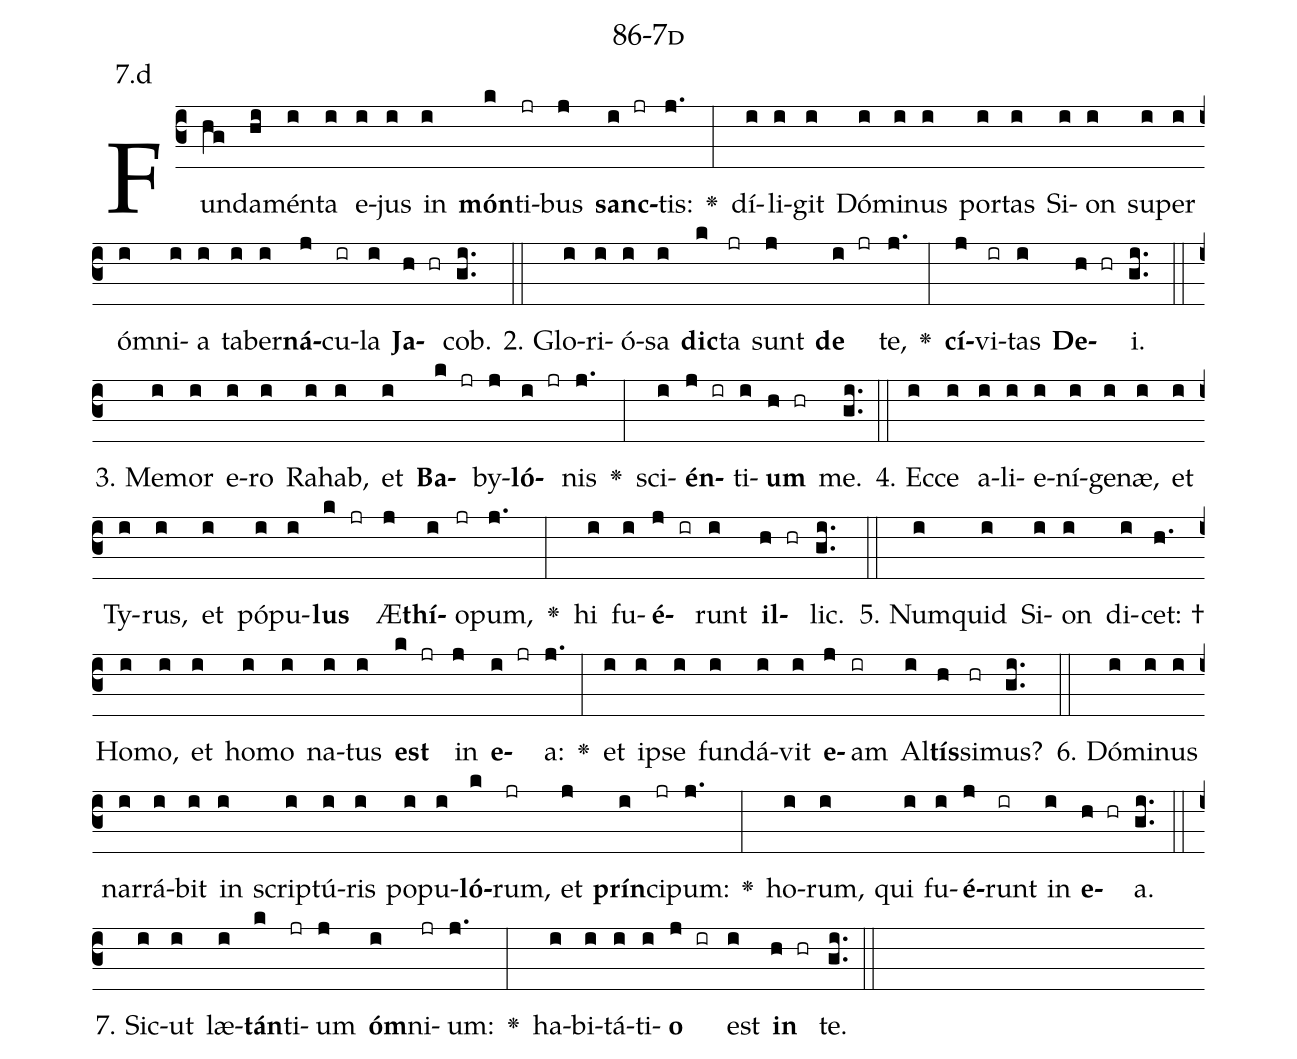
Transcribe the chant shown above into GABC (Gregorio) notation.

name: 86-7d;
annotation: 7.d;
%%
(c3)Fun(hg)da(hi)mén(i)ta(i) e(i)jus(i) in(i) <b>món</b>(k)ti(jr)bus(j) <b>sanc</b>(i jr)tis:(j.) <v>\greheightstar</v>(:) dí(i)li(i)git(i) Dó(i)mi(i)nus(i) por(i)tas(i) Si(i)on(i) su(i)per(i) óm(i)ni(i)a(i) ta(i)ber(i)<b>ná</b>(j)cu(ir)la(i) <b>Ja</b>(h hr)cob.(gi..) (::)
2. Glo(i)ri(i)ó(i)sa(i) <b>dic</b>(k)ta(jr) sunt(j) <b>de</b>(i jr) te,(j.) <v>\greheightstar</v>(:) <b>cí</b>(j)vi(ir)tas(i) <b>De</b>(h hr)i.(gi..) (::)
3. Me(i)mor(i) e(i)ro(i) Ra(i)hab,(i) et(i) <b>Ba</b>(k jr)by(j)<b>ló</b>(i jr)nis(j.) <v>\greheightstar</v>(:) sci(i)<b>én</b>(j ir)ti(i)<b>um</b>(h hr) me.(gi..) (::)
4. Ec(i)ce(i) a(i)li(i)e(i)ní(i)ge(i)næ,(i) et(i) Ty(i)rus,(i) et(i) pó(i)pu(i)<b>lus</b>(k jr) Æ(j)<b>thí</b>(i)o(jr)pum,(j.) <v>\greheightstar</v>(:) hi(i) fu(i)<b>é</b>(j ir)runt(i) <b>il</b>(h hr)lic.(gi..) (::)
5. Num(i)quid(i) Si(i)on(i) di(i)cet: †(h.) Ho(i)mo,(i) et(i) ho(i)mo(i) na(i)tus(i) <b>est</b>(k jr) in(j) <b>e</b>(i jr)a:(j.) <v>\greheightstar</v>(:) et(i) ip(i)se(i) fun(i)dá(i)vit(i) <b>e</b>(j)am(ir) Al(i)<b>tís</b>(h)si(hr)mus?(gi..) (::)
6. Dó(i)mi(i)nus(i) nar(i)rá(i)bit(i) in(i) scrip(i)tú(i)ris(i) po(i)pu(i)<b>ló</b>(k)rum,(jr) et(j) <b>prín</b>(i)ci(jr)pum:(j.) <v>\greheightstar</v>(:) ho(i)rum,(i) qui(i) fu(i)<b>é</b>(j)runt(ir) in(i) <b>e</b>(h hr)a.(gi..) (::)
7. Sic(i)ut(i) læ(i)<b>tán</b>(k)ti(jr)um(j) <b>óm</b>(i)ni(jr)um:(j.) <v>\greheightstar</v>(:) ha(i)bi(i)tá(i)ti(i)<b>o</b>(j ir) est(i) <b>in</b>(h hr) te.(gi..) (::)
